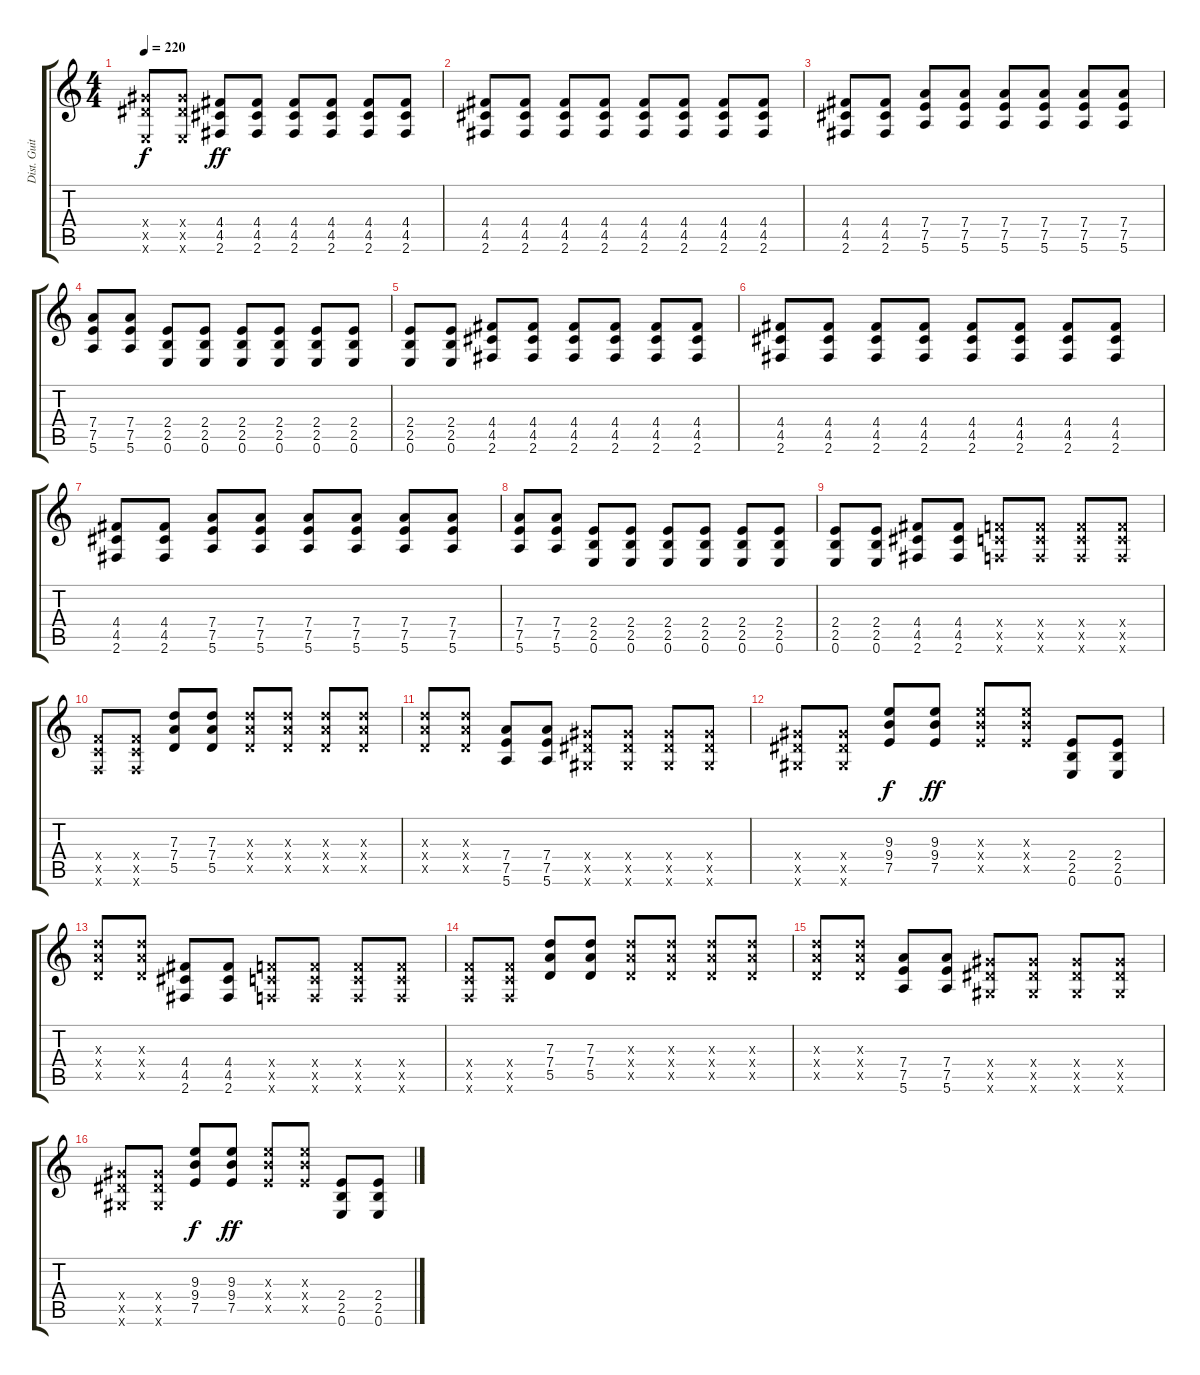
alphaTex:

\track ("Dist. Guitar 2" "Dist. Guit") {instrument overdrivenguitar}
\staff {score tabs}
\tuning (E4 B3 G3 D3 A2 E2) {hide}
\ts (4 4)
\tempo 220
\clef g2
\ks c
(6.4{x} 6.5{x} 0.6{x}).8{dy f} (6.4{x} 6.5{x} 0.6{x}).8 (4.4 4.5 2.6).8{dy ff} (4.4 4.5 2.6).8 (4.4 4.5 2.6).8 (4.4 4.5 2.6).8 (4.4 4.5 2.6).8 (4.4 4.5 2.6).8 |
(4.4 4.5 2.6).8 (4.4 4.5 2.6).8 (4.4 4.5 2.6).8 (4.4 4.5 2.6).8 (4.4 4.5 2.6).8 (4.4 4.5 2.6).8 (4.4 4.5 2.6).8 (4.4 4.5 2.6).8 |
(4.4 4.5 2.6).8 (4.4 4.5 2.6).8 (7.4 7.5 5.6).8 (7.4 7.5 5.6).8 (7.4 7.5 5.6).8 (7.4 7.5 5.6).8 (7.4 7.5 5.6).8 (7.4 7.5 5.6).8 |
(7.4 7.5 5.6).8 (7.4 7.5 5.6).8 (2.4 2.5 0.6).8 (2.4 2.5 0.6).8 (2.4 2.5 0.6).8 (2.4 2.5 0.6).8 (2.4 2.5 0.6).8 (2.4 2.5 0.6).8 |
(2.4 2.5 0.6).8 (2.4 2.5 0.6).8 (4.4 4.5 2.6).8 (4.4 4.5 2.6).8 (4.4 4.5 2.6).8 (4.4 4.5 2.6).8 (4.4 4.5 2.6).8 (4.4 4.5 2.6).8 |
(4.4 4.5 2.6).8 (4.4 4.5 2.6).8 (4.4 4.5 2.6).8 (4.4 4.5 2.6).8 (4.4 4.5 2.6).8 (4.4 4.5 2.6).8 (4.4 4.5 2.6).8 (4.4 4.5 2.6).8 |
(4.4 4.5 2.6).8 (4.4 4.5 2.6).8 (7.4 7.5 5.6).8 (7.4 7.5 5.6).8 (7.4 7.5 5.6).8 (7.4 7.5 5.6).8 (7.4 7.5 5.6).8 (7.4 7.5 5.6).8 |
(7.4 7.5 5.6).8 (7.4 7.5 5.6).8 (2.4 2.5 0.6).8 (2.4 2.5 0.6).8 (2.4 2.5 0.6).8 (2.4 2.5 0.6).8 (2.4 2.5 0.6).8 (2.4 2.5 0.6).8 |
(2.4 2.5 0.6).8 (2.4 2.5 0.6).8 (4.4 4.5 2.6).8 (4.4 4.5 2.6).8 (3.4{x} 3.5{x} 1.6{x}).8 (3.4{x} 3.5{x} 1.6{x}).8 (3.4{x} 3.5{x} 1.6{x}).8 (3.4{x} 3.5{x} 1.6{x}).8 |
(3.4{x} 3.5{x} 1.6{x}).8 (3.4{x} 3.5{x} 1.6{x}).8 (7.3 7.4 5.5).8 (7.3 7.4 5.5).8 (7.3{x} 7.4{x} 5.5{x}).8 (7.3{x} 7.4{x} 5.5{x}).8 (7.3{x} 7.4{x} 5.5{x}).8 (7.3{x} 7.4{x} 5.5{x}).8 |
(7.3{x} 7.4{x} 5.5{x}).8 (7.3{x} 7.4{x} 5.5{x}).8 (7.4 7.5 5.6).8 (7.4 7.5 5.6).8 (6.4{x} 6.5{x} 4.6{x}).8 (6.4{x} 6.5{x} 4.6{x}).8 (6.4{x} 6.5{x} 4.6{x}).8 (6.4{x} 6.5{x} 4.6{x}).8 |
(6.4{x} 6.5{x} 4.6{x}).8 (6.4{x} 6.5{x} 4.6{x}).8 (9.3 9.4 7.5).8{dy f} (9.3 9.4 7.5).8{dy ff} (9.3{x} 9.4{x} 7.5{x}).8 (9.3{x} 9.4{x} 7.5{x}).8 (2.4 2.5 0.6).8 (2.4 2.5 0.6).8 |
(7.3{x} 7.4{x} 5.5{x}).8 (7.3{x} 7.4{x} 5.5{x}).8 (4.4 4.5 2.6).8 (4.4 4.5 2.6).8 (3.4{x} 3.5{x} 1.6{x}).8 (3.4{x} 3.5{x} 1.6{x}).8 (3.4{x} 3.5{x} 1.6{x}).8 (3.4{x} 3.5{x} 1.6{x}).8 |
(3.4{x} 3.5{x} 1.6{x}).8 (3.4{x} 3.5{x} 1.6{x}).8 (7.3 7.4 5.5).8 (7.3 7.4 5.5).8 (7.3{x} 7.4{x} 5.5{x}).8 (7.3{x} 7.4{x} 5.5{x}).8 (7.3{x} 7.4{x} 5.5{x}).8 (7.3{x} 7.4{x} 5.5{x}).8 |
(7.3{x} 7.4{x} 5.5{x}).8 (7.3{x} 7.4{x} 5.5{x}).8 (7.4 7.5 5.6).8 (7.4 7.5 5.6).8 (6.4{x} 6.5{x} 4.6{x}).8 (6.4{x} 6.5{x} 4.6{x}).8 (6.4{x} 6.5{x} 4.6{x}).8 (6.4{x} 6.5{x} 4.6{x}).8 |
(6.4{x} 6.5{x} 4.6{x}).8 (6.4{x} 6.5{x} 4.6{x}).8 (9.3 9.4 7.5).8{dy f} (9.3 9.4 7.5).8{dy ff} (9.3{x} 9.4{x} 7.5{x}).8 (9.3{x} 9.4{x} 7.5{x}).8 (2.4 2.5 0.6).8 (2.4 2.5 0.6).8
